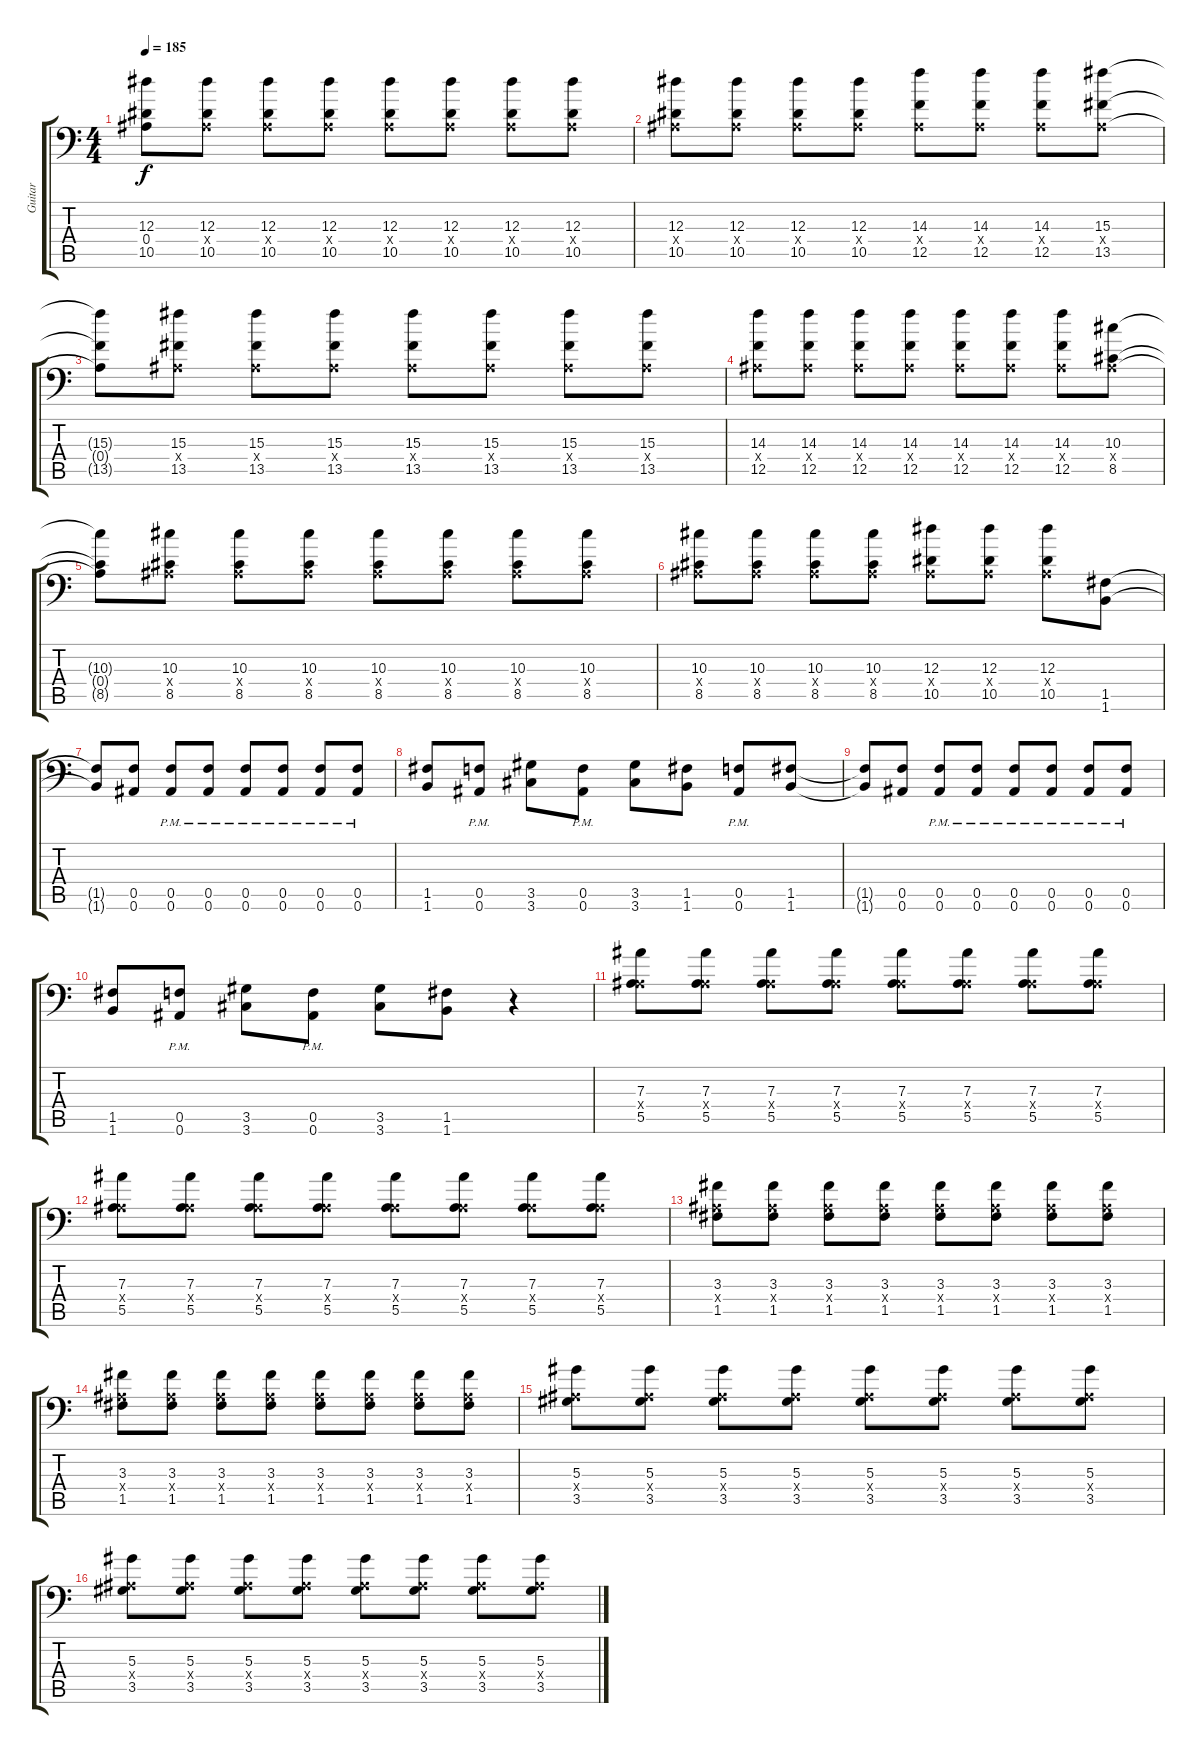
\track ("Guitar" "Guitar") {instrument distortionguitar}
\staff {score tabs}
\tuning (C4 G3 Eb3 Bb2 F2 Bb1) {hide}
\ts (4 4)
\tempo 185
\clef f4
\ks c
(12.3{t} 0.4{t} 10.5{t}).8{dy f} (12.3 0.4{x} 10.5).8 (12.3 0.4{x} 10.5).8 (12.3 0.4{x} 10.5).8 (12.3 0.4{x} 10.5).8 (12.3 0.4{x} 10.5).8 (12.3 0.4{x} 10.5).8 (12.3 0.4{x} 10.5).8 |
(12.3 0.4{x} 10.5).8 (12.3 0.4{x} 10.5).8 (12.3 0.4{x} 10.5).8 (12.3 0.4{x} 10.5).8 (14.3 0.4{x} 12.5).8 (14.3 0.4{x} 12.5).8 (14.3 0.4{x} 12.5).8 (15.3 0.4{x} 13.5).8 |
(15.3{t} 0.4{t} 13.5{t}).8 (15.3 0.4{x} 13.5).8 (15.3 0.4{x} 13.5).8 (15.3 0.4{x} 13.5).8 (15.3 0.4{x} 13.5).8 (15.3 0.4{x} 13.5).8 (15.3 0.4{x} 13.5).8 (15.3 0.4{x} 13.5).8 |
(14.3 0.4{x} 12.5).8 (14.3 0.4{x} 12.5).8 (14.3 0.4{x} 12.5).8 (14.3 0.4{x} 12.5).8 (14.3 0.4{x} 12.5).8 (14.3 0.4{x} 12.5).8 (14.3 0.4{x} 12.5).8 (10.3 0.4{x} 8.5).8 |
(10.3{t} 0.4{t} 8.5{t}).8 (10.3 0.4{x} 8.5).8 (10.3 0.4{x} 8.5).8 (10.3 0.4{x} 8.5).8 (10.3 0.4{x} 8.5).8 (10.3 0.4{x} 8.5).8 (10.3 0.4{x} 8.5).8 (10.3 0.4{x} 8.5).8 |
(10.3 0.4{x} 8.5).8 (10.3 0.4{x} 8.5).8 (10.3 0.4{x} 8.5).8 (10.3 0.4{x} 8.5).8 (12.3 0.4{x} 10.5).8 (12.3 0.4{x} 10.5).8 (12.3 0.4{x} 10.5).8 (1.5 1.6).8 |
(1.5{t} 1.6{t}).8 (0.5 0.6).8 (0.5{pm} 0.6{pm}).8 (0.5{pm} 0.6{pm}).8 (0.5 0.6{pm}).8 (0.5{pm} 0.6{pm}).8 (0.5{pm} 0.6{pm}).8 (0.5{pm} 0.6).8 |
(1.5 1.6).8 (0.5{pm} 0.6{pm}).8 (3.5 3.6).8 (0.5{pm} 0.6{pm}).8 (3.5 3.6).8 (1.5 1.6).8 (0.5{pm} 0.6{pm}).8 (1.5 1.6).8 |
(1.5{t} 1.6{t}).8 (0.5 0.6).8 (0.5{pm} 0.6{pm}).8 (0.5{pm} 0.6{pm}).8 (0.5 0.6{pm}).8 (0.5{pm} 0.6{pm}).8 (0.5{pm} 0.6{pm}).8 (0.5{pm} 0.6).8 |
(1.5 1.6).8 (0.5{pm} 0.6{pm}).8 (3.5 3.6).8 (0.5{pm} 0.6{pm}).8 (3.5 3.6).8 (1.5 1.6).8 r.4 |
(7.3 0.4{x} 5.5).8 (7.3 0.4{x} 5.5).8 (7.3 0.4{x} 5.5).8 (7.3 0.4{x} 5.5).8 (7.3 0.4{x} 5.5).8 (7.3 0.4{x} 5.5).8 (7.3 0.4{x} 5.5).8 (7.3 0.4{x} 5.5).8 |
(7.3 0.4{x} 5.5).8 (7.3 0.4{x} 5.5).8 (7.3 0.4{x} 5.5).8 (7.3 0.4{x} 5.5).8 (7.3 0.4{x} 5.5).8 (7.3 0.4{x} 5.5).8 (7.3 0.4{x} 5.5).8 (7.3 0.4{x} 5.5).8 |
(3.3 0.4{x} 1.5).8 (3.3 0.4{x} 1.5).8 (3.3 0.4{x} 1.5).8 (3.3 0.4{x} 1.5).8 (3.3 0.4{x} 1.5).8 (3.3 0.4{x} 1.5).8 (3.3 0.4{x} 1.5).8 (3.3 0.4{x} 1.5).8 |
(3.3 0.4{x} 1.5).8 (3.3 0.4{x} 1.5).8 (3.3 0.4{x} 1.5).8 (3.3 0.4{x} 1.5).8 (3.3 0.4{x} 1.5).8 (3.3 0.4{x} 1.5).8 (3.3 0.4{x} 1.5).8 (3.3 0.4{x} 1.5).8 |
(5.3 0.4{x} 3.5).8 (5.3 0.4{x} 3.5).8 (5.3 0.4{x} 3.5).8 (5.3 0.4{x} 3.5).8 (5.3 0.4{x} 3.5).8 (5.3 0.4{x} 3.5).8 (5.3 0.4{x} 3.5).8 (5.3 0.4{x} 3.5).8 |
(5.3 0.4{x} 3.5).8 (5.3 0.4{x} 3.5).8 (5.3 0.4{x} 3.5).8 (5.3 0.4{x} 3.5).8 (5.3 0.4{x} 3.5).8 (5.3 0.4{x} 3.5).8 (5.3 0.4{x} 3.5).8 (5.3 0.4{x} 3.5).8
